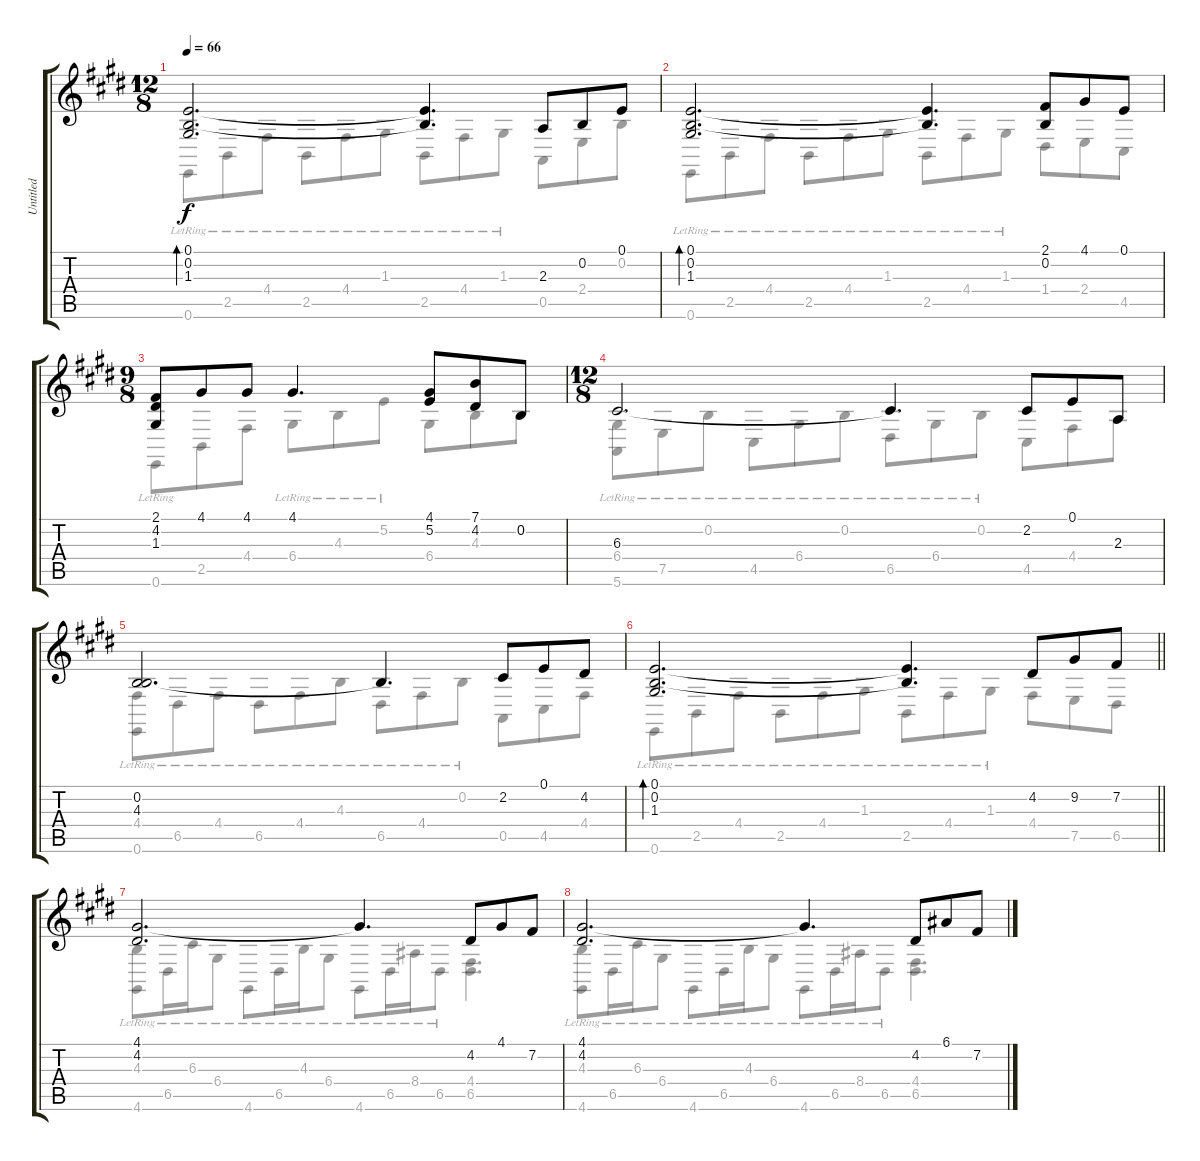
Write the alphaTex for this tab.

\track ("Untitled" "Untitled") {instrument brightacousticpiano}
\staff {score tabs}
\tuning (E4 B3 G3 D3 A2 E2) {hide}
\voice
\ts (12 8)
\tempo 66
\clef g2
\ks e
(0.1 0.2 1.3).2{d bd 30 dy f} (0.1{t} 0.2{t}).4{d} 2.3.8 0.2.8 0.1.8 |
\ks c#minor
(0.1 0.2 1.3).2{d bd 30} (0.1{t} 0.2{t}).4{d} (2.1 0.2).8 4.1.8 0.1.8 |
\ts (9 8)
(2.1 4.2 1.3).8 4.1.8 4.1.8 4.1.4{d} (4.1 5.2).8 (7.1 4.2).8 0.2.8 |
\ts (12 8)
6.3.2{d} 6.3{t}.4{d} 2.2.8 0.1.8 2.3.8 |
(0.2 4.3).2{d} 0.2{t}.4{d} 2.2.8 0.1.8 4.2.8 |
\barLineRight lightlight
(0.1 0.2 1.3).2{d bd 30} (0.1{t} 0.2{t}).4{d} 4.2.8 9.2.8 7.2.8 |
(4.1 4.2).2{d} 4.1{t}.4{d} 4.2.8 4.1.8 7.2.8 |
(4.1 4.2).2{d} 4.1{t}.4{d} 4.2.8 6.1.8 7.2.8
\voice
\clef g2
\ottava regular
\simile none
\ks e
0.6{lr}.8{dy f} 2.5{lr}.8 4.4{lr}.8 2.5{lr}.8 4.4{lr}.8 1.3{lr}.8 2.5{lr}.8 4.4{lr}.8 1.3{lr}.8 0.5.8 2.4.8 0.2.8 |
\ks c#minor
0.6{lr}.8 2.5{lr}.8 4.4{lr}.8 2.5{lr}.8 4.4{lr}.8 1.3{lr}.8 2.5{lr}.8 4.4{lr}.8 1.3{lr}.8 1.4.8 2.4.8 4.5.8 |
0.6{lr}.8 2.5.8 4.4.8 6.4{lr}.8 4.3{lr}.8 5.2{lr}.8 6.4.8 4.3.8 0.2.8 |
(6.4{lr} 5.6{lr}).8 7.5{lr}.8 0.2{lr}.8 4.5{lr}.8 6.4{lr}.8 0.2{lr}.8 6.5{lr}.8 6.4{lr}.8 0.2{lr}.8 4.5.8 4.4.8 2.3.8 |
(4.4{lr} 0.6{lr}).8 6.5{lr}.8 4.4{lr}.8 6.5{lr}.8 4.4{lr}.8 4.3{lr}.8 6.5{lr}.8 4.4{lr}.8 0.2{lr}.8 0.5.8 4.5.8 4.4.8 |
\barLineRight lightlight
0.6{lr}.8 2.5{lr}.8 4.4{lr}.8 2.5{lr}.8 4.4{lr}.8 1.3{lr}.8 2.5{lr}.8 4.4{lr}.8 1.3{lr}.8 4.4.8 7.5.8 6.5.8 |
(4.3{lr} 4.6{lr}).8 6.5{lr}.16 6.3{lr}.16 6.4{lr}.8 4.6{lr}.8 6.5{lr}.16 4.3{lr}.16 6.4{lr}.8 4.6{lr}.8 6.5{lr}.16 8.4{lr}.16 6.5{lr}.8 (4.4 6.5).4{d} |
(4.3{lr} 4.6{lr}).8 6.5{lr}.16 6.3{lr}.16 6.4{lr}.8 4.6{lr}.8 6.5{lr}.16 4.3{lr}.16 6.4{lr}.8 4.6{lr}.8 6.5{lr}.16 8.4{lr}.16 6.5{lr}.8 (4.4 6.5).4{d}
